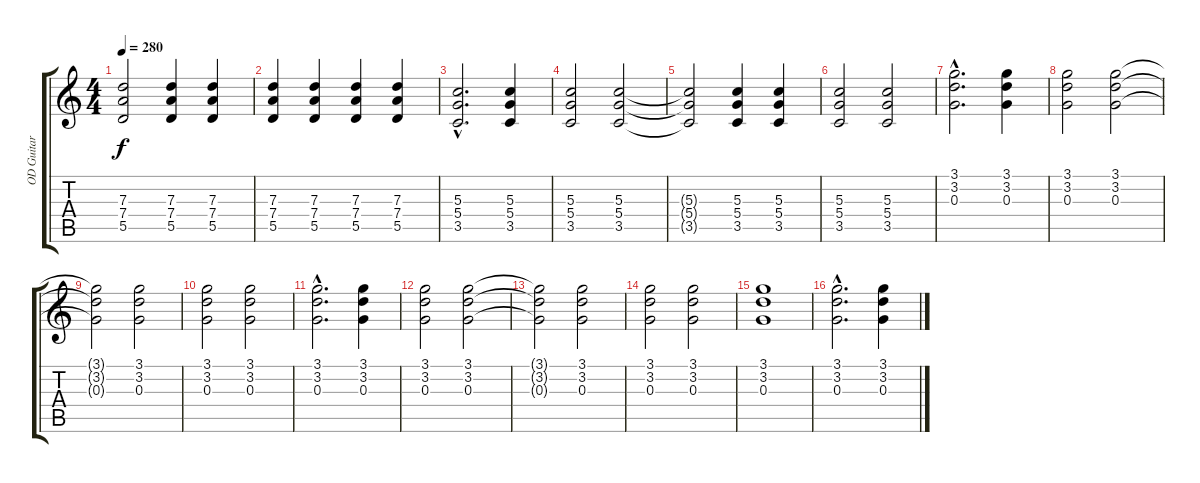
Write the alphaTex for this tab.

\track ("OD Guitar" "OD Guitar") {instrument overdrivenguitar}
\staff {score tabs}
\tuning (E4 B3 G3 D3 A2 E2) {hide}
\ts (4 4)
\tempo 280
\clef g2
\ks c
(7.3{t} 7.4{t} 5.5{t}).2{dy f} (7.3 7.4 5.5).4 (7.3 7.4 5.5).4 |
(7.3 7.4 5.5).4 (7.3 7.4 5.5).4 (7.3 7.4 5.5).4 (7.3 7.4 5.5).4 |
(5.3{hac} 5.4{hac} 3.5{hac}).2{d} (5.3 5.4 3.5).4 |
(5.3 5.4 3.5).2 (5.3 5.4 3.5).2 |
(5.3{t} 5.4{t} 3.5{t}).2 (5.3 5.4 3.5).4 (5.3 5.4 3.5).4 |
(5.3 5.4 3.5).2 (5.3 5.4 3.5).2 |
(3.1{hac} 3.2{hac} 0.3{hac}).2{d} (3.1 3.2 0.3).4 |
(3.1 3.2 0.3).2 (3.1 3.2 0.3).2 |
(3.1{t} 3.2{t} 0.3{t}).2 (3.1 3.2 0.3).2 |
(3.1 3.2 0.3).2 (3.1 3.2 0.3).2 |
(3.1{hac} 3.2{hac} 0.3{hac}).2{d} (3.1 3.2 0.3).4 |
(3.1 3.2 0.3).2 (3.1 3.2 0.3).2 |
(3.1{t} 3.2{t} 0.3{t}).2 (3.1 3.2 0.3).2 |
(3.1 3.2 0.3).2 (3.1 3.2 0.3).2 |
(3.1 3.2 0.3).1 |
(3.1{hac} 3.2{hac} 0.3{hac}).2{d} (3.1 3.2 0.3).4
